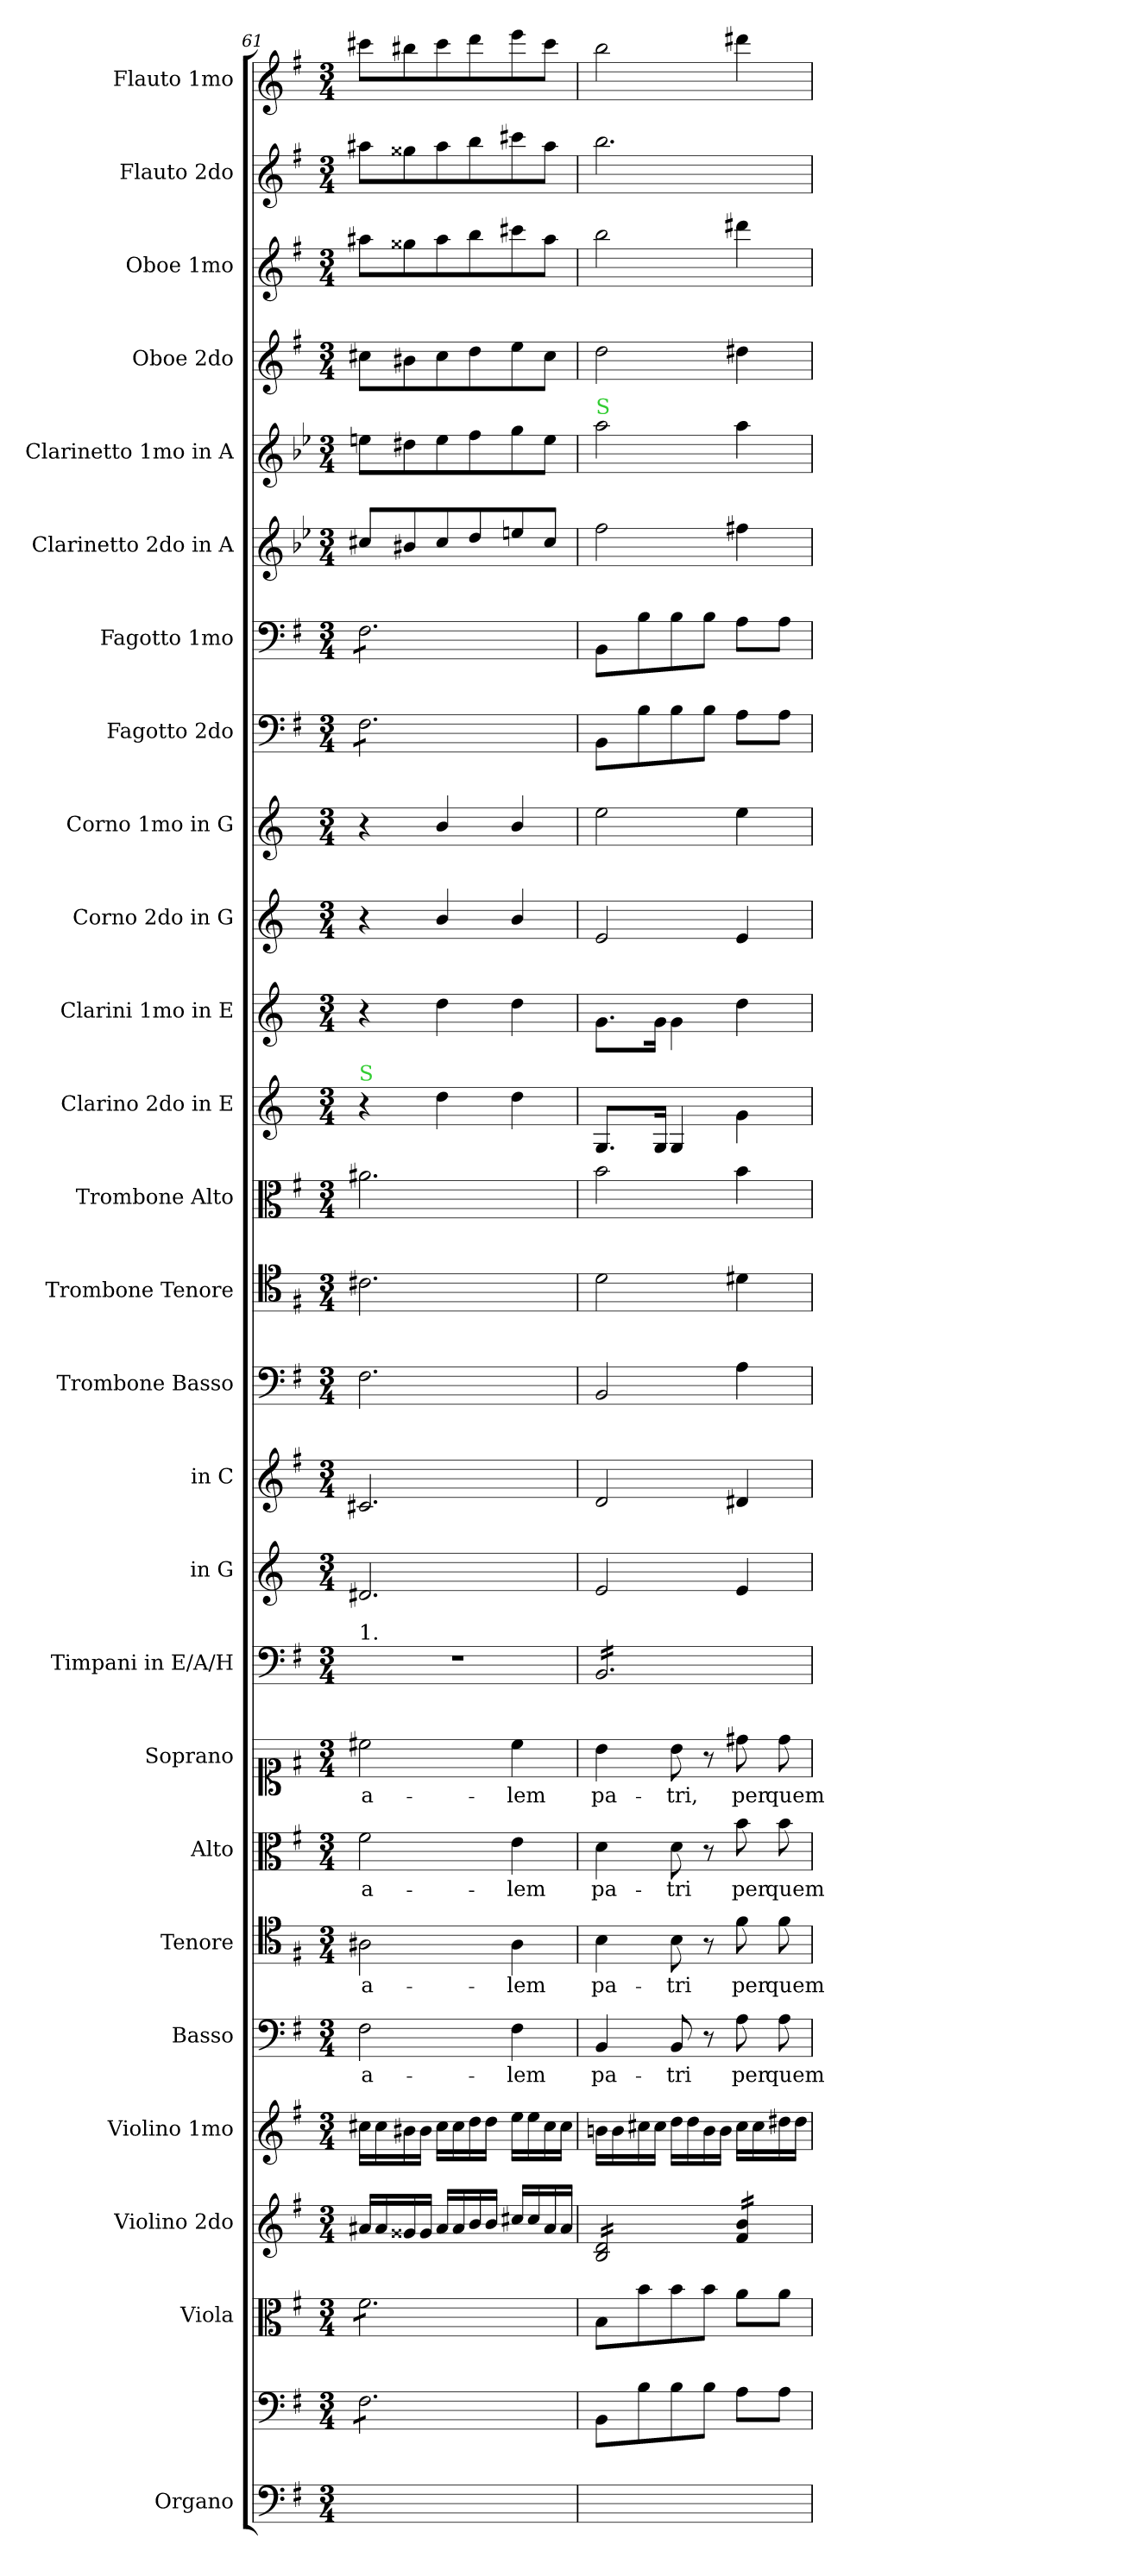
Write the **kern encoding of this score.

**kern	**kern	**kern	**kern	**kern	**kern	**text	**kern	**text	**kern	**text	**kern	**text	**kern	**kern	**kern	**kern	**kern	**kern	**kern	**kern	**kern	**kern	**kern	**kern	**kern	**kern	**kern	**kern	**kern	**kern
*part26	*part26	*part25	*part24	*part23	*part22	*part22	*part21	*part21	*part20	*part20	*part19	*part19	*part18	*part17	*part16	*part15	*part14	*part13	*part12	*part11	*part10	*part9	*part8	*part7	*part6	*part5	*part4	*part3	*part2	*part1
*staff27	*staff26	*staff25	*staff24	*staff23	*staff22	*staff22	*staff21	*staff21	*staff20	*staff20	*staff19	*staff19	*staff18	*staff17	*staff16	*staff15	*staff14	*staff13	*staff12	*staff11	*staff10	*staff9	*staff8	*staff7	*staff6	*staff5	*staff4	*staff3	*staff2	*staff1
*I"Organo	*	*I"Viola	*I"Violino 2do	*I"Violino 1mo	*I"Basso	*	*I"Tenore	*	*I"Alto	*	*I"Soprano	*	*I"Timpani in E/A/H	*I"in G	*I"in C	*I"Trombone Basso	*I"Trombone Tenore	*I"Trombone Alto	*I"Clarino 2do in E	*I"Clarini 1mo in E	*I"Corno 2do in G	*I"Corno 1mo in G	*I"Fagotto 2do	*I"Fagotto 1mo	*I"Clarinetto 2do in A	*I"Clarinetto 1mo in A	*I"Oboe 2do	*I"Oboe 1mo	*I"Flauto 2do	*I"Flauto 1mo
*I'Org	*	*I'Va	*	*	*I'B	*	*I'T	*	*I'A	*	*I'S	*	*I'Timp	*	*	*	*	*	*	*I'Clno I	*	*I'Cor I	*	*	*I'Cl II	*I'Cl I	*	*	*	*
*clefF4	*clefF4	*clefC3	*clefG2	*clefG2	*clefF4	*	*clefC4	*	*clefC3	*	*clefC1	*	*clefF4	*clefG2	*clefG2	*clefF4	*clefC4	*clefC3	*clefG2	*clefG2	*clefG2	*clefG2	*clefF4	*clefF4	*clefG2	*clefG2	*clefG2	*clefG2	*clefG2	*clefG2
*	*	*	*	*	*	*	*	*	*	*	*	*	*	*ITrd3c5	*	*	*	*	*ITrd-2c-4	*ITrd-2c-4	*ITrd3c5	*ITrd3c5	*	*	*ITrd2c3	*ITrd2c3	*	*	*	*
*k[f#]	*k[f#]	*k[f#]	*k[f#]	*k[f#]	*k[f#]	*	*k[f#]	*	*k[f#]	*	*k[f#]	*	*k[f#]	*k[f#]	*k[f#]	*k[f#]	*k[f#]	*k[f#]	*k[f#c#g#d#]	*k[f#c#g#d#]	*k[f#]	*k[f#]	*k[f#]	*k[f#]	*k[f#]	*k[f#]	*k[f#]	*k[f#]	*k[f#]	*k[f#]
*e:	*e:	*e:	*e:	*e:	*e:	*	*e:	*	*e:	*	*e:	*	*	*	*	*e:	*e:	*e:	*	*	*	*	*e:	*e:	*	*	*e:	*e:	*e:	*e:
*M3/4	*M3/4	*M3/4	*M3/4	*M3/4	*M3/4	*	*M3/4	*	*M3/4	*	*M3/4	*	*M3/4	*M3/4	*M3/4	*M3/4	*M3/4	*M3/4	*M3/4	*M3/4	*M3/4	*M3/4	*M3/4	*M3/4	*M3/4	*M3/4	*M3/4	*M3/4	*M3/4	*M3/4
=61	=61	=61	=61	=61	=61	=61	=61	=61	=61	=61	=61	=61	=61	=61	=61	=61	=61	=61	=61	=61	=61	=61	=61	=61	=61	=61	=61	=61	=61	=61
!	!	!	!	!	!	!	!	!	!	!	!	!	!	!	!	!	!	!	!LO:TX:a:color=limegreen:t=S	!	!	!	!	!	!	!	!	!	!	!
!	!	!	!	!	!	!	!	!	!	!	!	!	!LO:TX:a:t=1.	!	!	!	!	!	!	!	!	!	!	!	!	!	!	!	!	!
*	*tremolo	*	*	*	*	*	*	*	*	*	*	*	*	*	*	*	*	*	*	*	*	*	*	*	*	*	*	*	*	*
*	*	*tremolo	*	*	*	*	*	*	*	*	*	*	*	*	*	*	*	*	*	*	*	*	*	*	*	*	*	*	*	*
*	*	*	*	*	*	*	*	*	*	*	*	*	*	*	*	*	*	*	*	*	*	*	*tremolo	*	*	*	*	*	*	*
*	*	*	*	*	*	*	*	*	*	*	*	*	*	*	*	*	*	*	*	*	*	*	*	*tremolo	*	*	*	*	*	*
2.ryy	8F#\L	8f#\L	16a#X/LL	16cc#X\LL	2F#\	-a-	2A#X\	-a-	2f#\	-a-	2cc#X\	-a-	2.r	2.A#X/	2.c#X/	2.F#\	2.c#X\	2.a#X\	4r	4r	4r	4r	8F#\L	8F#\L	8a#X/L	8cc#X\L	8cc#X\L	8aa#X\L	8aa#X\L	8ccc#X\L
.	.	.	16a#/	16cc#\	.	.	.	.	.	.	.	.	.	.	.	.	.	.	.	.	.	.	.	.	.	.	.	.	.	.
.	8F#\	8f#\	16g##X/	16b#X\	.	.	.	.	.	.	.	.	.	.	.	.	.	.	.	.	.	.	8F#\	8F#\	8g##X/	8b#X\	8b#X\	8gg##X\	8gg##X\	8bb#X\
.	.	.	16g##/JJ	16b#\JJ	.	.	.	.	.	.	.	.	.	.	.	.	.	.	.	.	.	.	.	.	.	.	.	.	.	.
.	8F#\	8f#\	16a#/LL	16cc#\LL	.	.	.	.	.	.	.	.	.	.	.	.	.	.	4ff#\	4ff#\	4f#/	4f#/	8F#\	8F#\	8a#/	8cc#\	8cc#\	8aa#\	8aa#\	8ccc#\
.	.	.	16a#/	16cc#\	.	.	.	.	.	.	.	.	.	.	.	.	.	.	.	.	.	.	.	.	.	.	.	.	.	.
.	8F#\	8f#\	16b\	16dd\	.	.	.	.	.	.	.	.	.	.	.	.	.	.	.	.	.	.	8F#\	8F#\	8b\	8dd\	8dd\	8bb\	8bb\	8ddd\
.	.	.	16b\JJ	16dd\JJ	.	.	.	.	.	.	.	.	.	.	.	.	.	.	.	.	.	.	.	.	.	.	.	.	.	.
.	8F#\	8f#\	16cc#X/LL	16ee\LL	4F#\	-lem	4A#\	-lem	4e\	-lem	4cc#\	-lem	.	.	.	.	.	.	4ff#\	4ff#\	4f#/	4f#/	8F#\	8F#\	8cc#X\	8ee\	8ee\	8ccc#X\	8ccc#X\	8eee\
.	.	.	16cc#\	16ee\	.	.	.	.	.	.	.	.	.	.	.	.	.	.	.	.	.	.	.	.	.	.	.	.	.	.
.	8F#\J	8f#\J	16a#/	16cc#\	.	.	.	.	.	.	.	.	.	.	.	.	.	.	.	.	.	.	8F#\J	8F#\J	8a#/J	8cc#\J	8cc#\J	8aa#\J	8aa#\J	8ccc#\J
*	*	*	*	*	*	*	*	*	*	*	*	*	*	*	*	*	*	*	*	*	*	*	*	*Xtremolo	*	*	*	*	*	*
*	*	*	*	*	*	*	*	*	*	*	*	*	*	*	*	*	*	*	*	*	*	*	*Xtremolo	*	*	*	*	*	*	*
*	*	*Xtremolo	*	*	*	*	*	*	*	*	*	*	*	*	*	*	*	*	*	*	*	*	*	*	*	*	*	*	*	*
*	*Xtremolo	*	*	*	*	*	*	*	*	*	*	*	*	*	*	*	*	*	*	*	*	*	*	*	*	*	*	*	*	*
.	.	.	16a#/JJ	16cc#\JJ	.	.	.	.	.	.	.	.	.	.	.	.	.	.	.	.	.	.	.	.	.	.	.	.	.	.
=62	=62	=62	=62	=62	=62	=62	=62	=62	=62	=62	=62	=62	=62	=62	=62	=62	=62	=62	=62	=62	=62	=62	=62	=62	=62	=62	=62	=62	=62	=62
!	!	!	!	!	!	!	!	!	!	!	!	!	!	!	!	!	!	!	!	!	!	!	!	!	!	!LO:TX:a:color=limegreen:t=S	!	!	!	!
*	*	*	*tremolo	*	*	*	*	*	*	*	*	*	*	*	*	*	*	*	*	*	*	*	*	*	*	*	*	*	*	*
*	*	*	*	*	*	*	*	*	*	*	*	*	*tremolo	*	*	*	*	*	*	*	*	*	*	*	*	*	*	*	*	*
2.ryy	8BB/L	8B/L	16B/ 16d/LL	16bn\LL	4BB/	pa-	4B\	pa-	4d\	pa-	4b\	pa-	16BB/LL	2B/	2d/	2BB/	2d\	2b\	8.B/L	8.b\L	2B/	2b\	8BB/L	8BB/L	2dd\	2ff#\	2dd\	2bb\	2.bb\	2bb\
.	.	.	16B/ 16d/	16b\	.	.	.	.	.	.	.	.	16BB/	.	.	.	.	.	.	.	.	.	.	.	.	.	.	.	.	.
.	8B\	8b\	16B/ 16d/	16cc#X\	.	.	.	.	.	.	.	.	16BB/	.	.	.	.	.	.	.	.	.	8B\	8B\	.	.	.	.	.	.
.	.	.	16B/ 16d/	16cc#\JJ	.	.	.	.	.	.	.	.	16BB/	.	.	.	.	.	16B/Jk	16b\Jk	.	.	.	.	.	.	.	.	.	.
.	8B\	8b\	16B/ 16d/	16dd\LL	8BB/	-tri	8B\	-tri	8d\	-tri	8b\	-tri,	16BB/	.	.	.	.	.	4B/	4b\	.	.	8B\	8B\	.	.	.	.	.	.
.	.	.	16B/ 16d/	16dd\	.	.	.	.	.	.	.	.	16BB/	.	.	.	.	.	.	.	.	.	.	.	.	.	.	.	.	.
.	8B\J	8b\J	16B/ 16d/	16b\	8r	.	8r	.	8r	.	8r	.	16BB/	.	.	.	.	.	.	.	.	.	8B\J	8B\J	.	.	.	.	.	.
.	.	.	16B/ 16d/JJ	16b\JJ	.	.	.	.	.	.	.	.	16BB/	.	.	.	.	.	.	.	.	.	.	.	.	.	.	.	.	.
.	8A\L	8a\L	16f#/ 16b/LL	16cc#\LL	8A\	per	8f#\	per	8b\	per	8dd#X\	per	16BB/	4B/	4d#X/	4A\	4d#X\	4b\	4b\	4ff#\	4B/	4b\	8A\L	8A\L	4dd#X\	4ff#\	4dd#X\	4ddd#X\	.	4ddd#X\
.	.	.	16f#/ 16b/	16cc#\	.	.	.	.	.	.	.	.	16BB/	.	.	.	.	.	.	.	.	.	.	.	.	.	.	.	.	.
.	8A\J	8a\J	16f#/ 16b/	16dd#X\	8A\	quem	8f#\	quem	8b\	quem	8dd#\	quem	16BB/	.	.	.	.	.	.	.	.	.	8A\J	8A\J	.	.	.	.	.	.
.	.	.	16f#/ 16b/JJ	16dd#\JJ	.	.	.	.	.	.	.	.	16BB/JJ	.	.	.	.	.	.	.	.	.	.	.	.	.	.	.	.	.
*	*	*	*	*	*	*	*	*	*	*	*	*	*Xtremolo	*	*	*	*	*	*	*	*	*	*	*	*	*	*	*	*	*
*	*	*	*Xtremolo	*	*	*	*	*	*	*	*	*	*	*	*	*	*	*	*	*	*	*	*	*	*	*	*	*	*	*
=	=	=	=	=	=	=	=	=	=	=	=	=	=	=	=	=	=	=	=	=	=	=	=	=	=	=	=	=	=	=
*-	*-	*-	*-	*-	*-	*-	*-	*-	*-	*-	*-	*-	*-	*-	*-	*-	*-	*-	*-	*-	*-	*-	*-	*-	*-	*-	*-	*-	*-	*-
